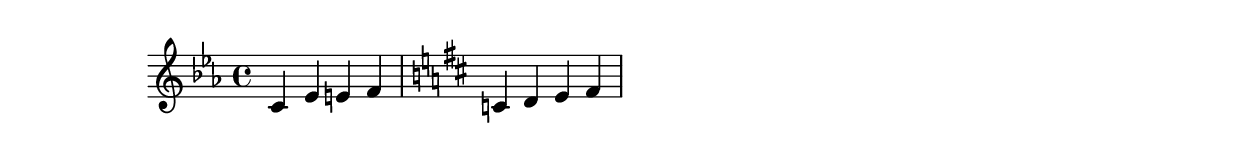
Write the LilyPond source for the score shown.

% CAMBIO DI TONALITA' IN CORSO D'OPERA

% Per cambiare le tonalità in corso d'opera, riscrivere nella parentesi
% Il comando |key seguito dalle indicazioni interessate.

\relative c' {\key c\minor c4 ees e f \key d \major c4 d e fis}